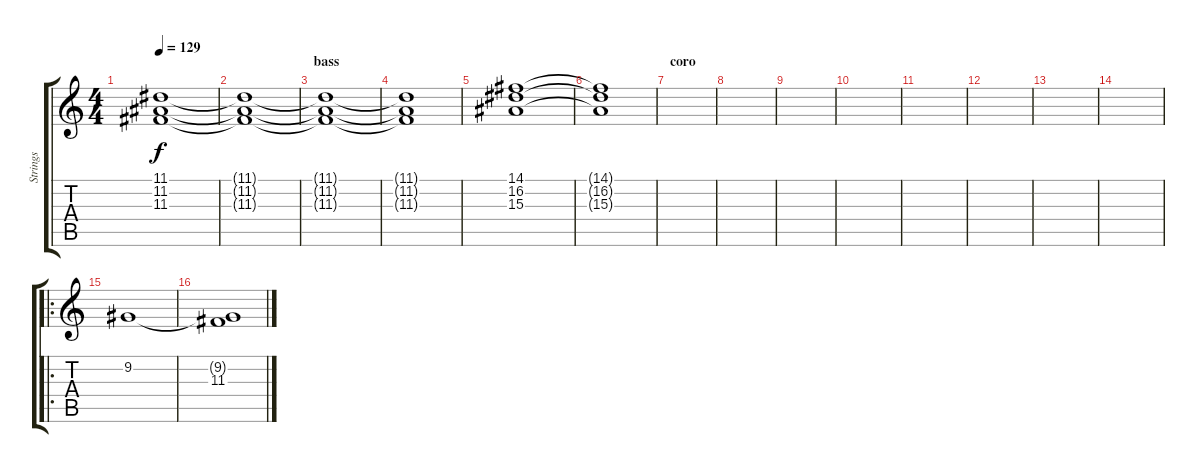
\track ("Strings" "Strings") {instrument stringensemble1}
\staff {score tabs}
\tuning (E4 B3 G3 D3 A2 E2) {hide}
\ts (4 4)
\tempo 129
\clef g2
\ks c
(11.1{t} 11.2{t} 11.3{t}).1{dy f} |
(11.1{t} 11.2{t} 11.3{t}).1 |
\section ("" "bass")
(11.1{t} 11.2{t} 11.3{t}).1 |
(11.1{t} 11.2{t} 11.3{t}).1 |
(14.1 16.2 15.3).1 |
(14.1{t} 16.2{t} 15.3{t}).1 |
\section ("" "coro")
|
|
|
|
|
|
|
|
\ro
9.2.1 |
(9.2{t} 11.3).1
